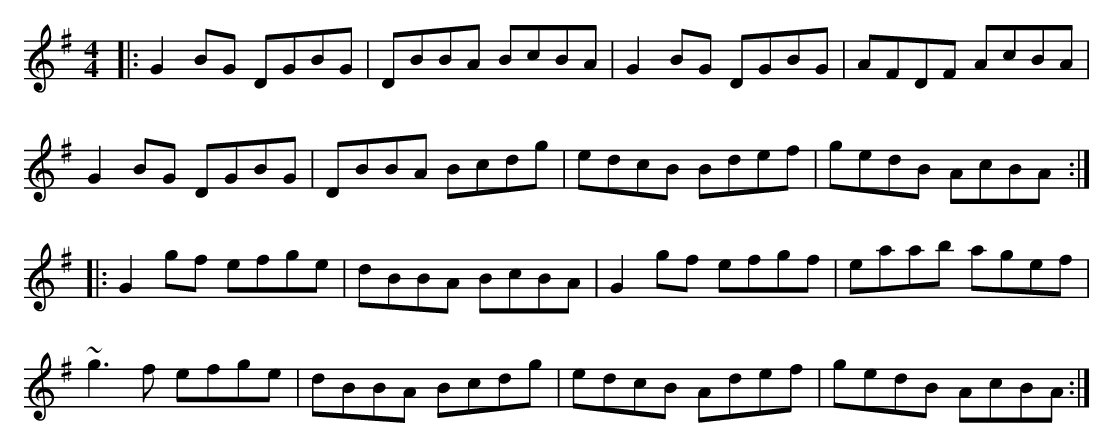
X:1
M:4/4
K:G
|:G2BG DGBG|DBBA BcBA|G2BG DGBG|AFDF AcBA|
G2BG DGBG|DBBA Bcdg|edcB Bdef|gedB AcBA:|
|:G2gf efge|dBBA BcBA|G2 gf efgf|eaab agef|
~g3 f efge|dBBA Bcdg|edcB Adef|gedB AcBA:|
